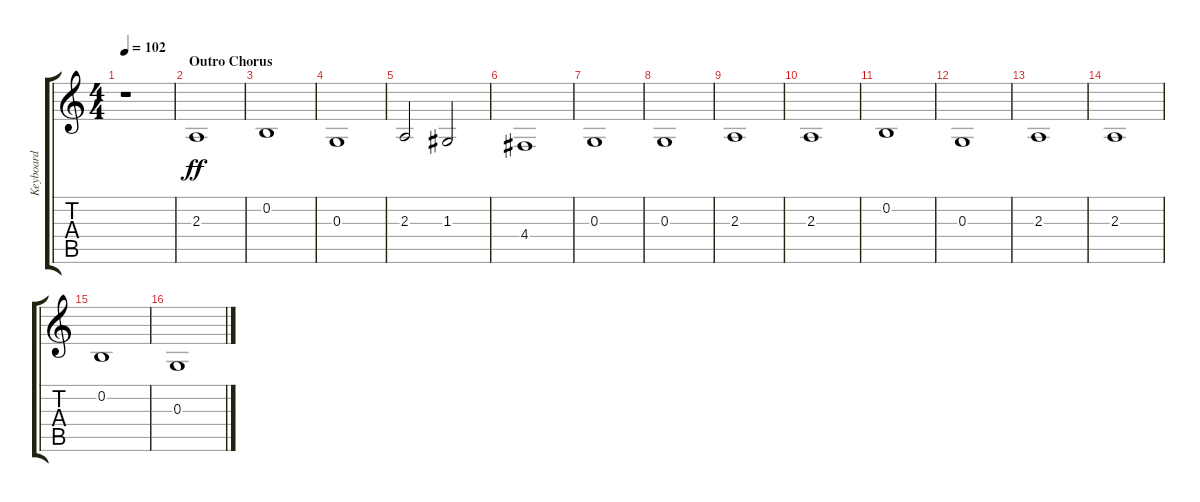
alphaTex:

\track ("Keyboard" "Keyboard") {instrument electricpiano1}
\staff {score tabs}
\tuning (E4 B3 G3 D3 A2 E2) {hide}
\ts (4 4)
\tempo 102
\clef g2
\ks c
r.1{dy ff} |
\section ("" "Outro Chorus")
2.3.1 |
0.2.1 |
0.3.1 |
2.3.2 1.3.2 |
4.4.1 |
0.3.1 |
0.3.1 |
2.3.1 |
2.3.1 |
0.2.1 |
0.3.1 |
2.3.1 |
2.3.1 |
0.2.1 |
0.3.1
